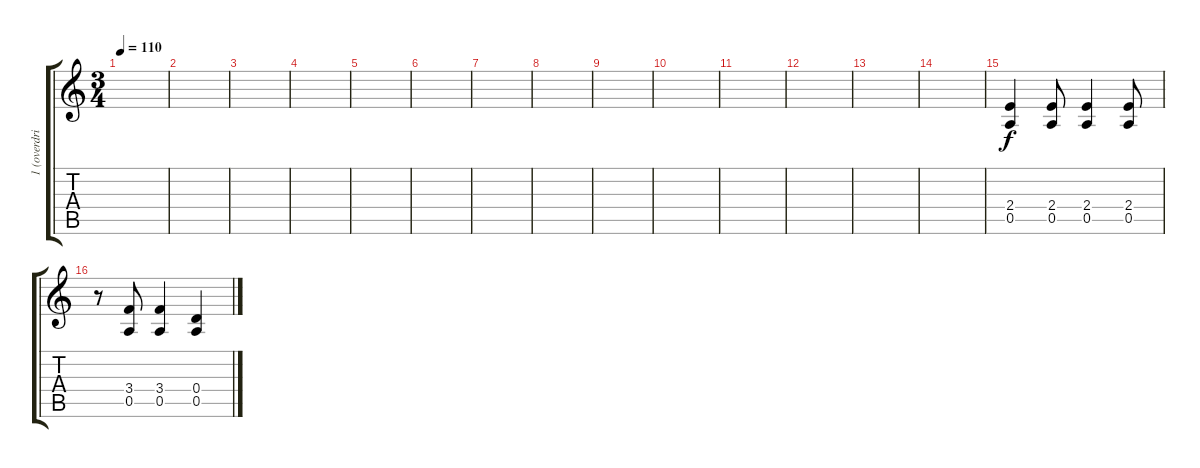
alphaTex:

\track ("1 (overdrive)" "1 (overdri") {instrument overdrivenguitar}
\staff {score tabs}
\tuning (E4 B3 G3 D3 A2 E2) {hide}
\ts (3 4)
\tempo 110
\clef g2
\ks c
|
|
|
|
|
|
|
|
|
|
|
|
|
|
(2.4 0.5).4 (2.4 0.5).8 (2.4 0.5).4 (2.4 0.5).8 |
r.8 (3.4 0.5).8 (3.4 0.5).4 (0.4 0.5).4
